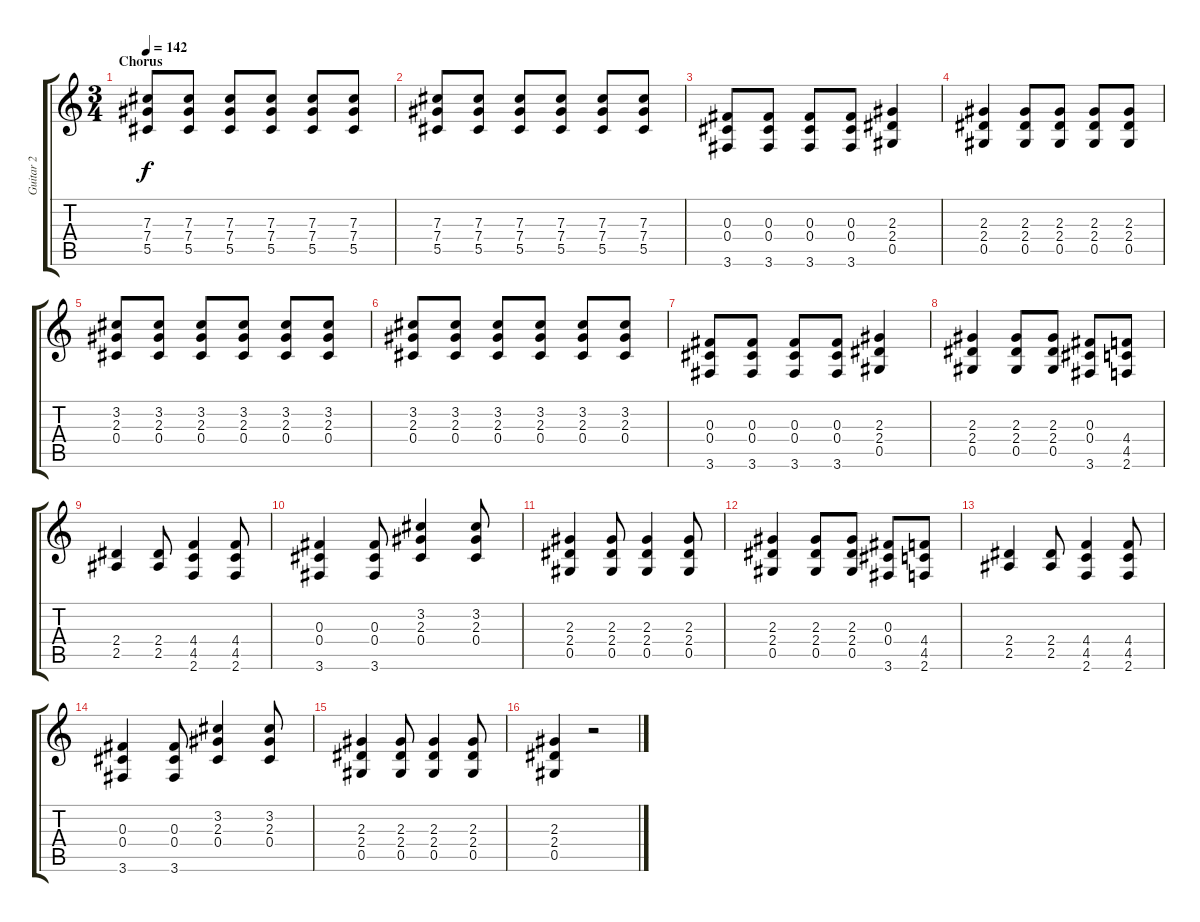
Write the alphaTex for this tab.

\track ("Guitar 2" "Guitar 2") {instrument distortionguitar}
\staff {score tabs}
\tuning (Eb4 Bb3 Gb3 Db3 Ab2 Eb2) {hide}
\ts (3 4)
\section ("" "Chorus")
\tempo 142
\clef g2
\ks c
(7.3 7.4 5.5).8{dy f} (7.3 7.4 5.5).8 (7.3 7.4 5.5).8 (7.3 7.4 5.5).8 (7.3 7.4 5.5).8 (7.3 7.4 5.5).8 |
(7.3 7.4 5.5).8 (7.3 7.4 5.5).8 (7.3 7.4 5.5).8 (7.3 7.4 5.5).8 (7.3 7.4 5.5).8 (7.3 7.4 5.5).8 |
(0.3 0.4 3.6).8 (0.3 0.4 3.6).8 (0.3 0.4 3.6).8 (0.3 0.4 3.6).8 (2.3 2.4 0.5).4 |
(2.3 2.4 0.5).4 (2.3 2.4 0.5).8 (2.3 2.4 0.5).8 (2.3 2.4 0.5).8 (2.3 2.4 0.5).8 |
(3.2 2.3 0.4).8 (3.2 2.3 0.4).8 (3.2 2.3 0.4).8 (3.2 2.3 0.4).8 (3.2 2.3 0.4).8 (3.2 2.3 0.4).8 |
(3.2 2.3 0.4).8 (3.2 2.3 0.4).8 (3.2 2.3 0.4).8 (3.2 2.3 0.4).8 (3.2 2.3 0.4).8 (3.2 2.3 0.4).8 |
(0.3 0.4 3.6).8 (0.3 0.4 3.6).8 (0.3 0.4 3.6).8 (0.3 0.4 3.6).8 (2.3 2.4 0.5).4 |
(2.3 2.4 0.5).4 (2.3 2.4 0.5).8 (2.3 2.4 0.5).8 (0.3 0.4 3.6).8 (4.4 4.5 2.6).8 |
(2.4 2.5).4 (2.4 2.5).8 (4.4 4.5 2.6).4 (4.4 4.5 2.6).8 |
(0.3 0.4 3.6).4 (0.3 0.4 3.6).8 (3.2 2.3 0.4).4 (3.2 2.3 0.4).8 |
(2.3 2.4 0.5).4 (2.3 2.4 0.5).8 (2.3 2.4 0.5).4 (2.3 2.4 0.5).8 |
(2.3 2.4 0.5).4 (2.3 2.4 0.5).8 (2.3 2.4 0.5).8 (0.3 0.4 3.6).8 (4.4 4.5 2.6).8 |
(2.4 2.5).4 (2.4 2.5).8 (4.4 4.5 2.6).4 (4.4 4.5 2.6).8 |
(0.3 0.4 3.6).4 (0.3 0.4 3.6).8 (3.2 2.3 0.4).4 (3.2 2.3 0.4).8 |
(2.3 2.4 0.5).4 (2.3 2.4 0.5).8 (2.3 2.4 0.5).4 (2.3 2.4 0.5).8 |
(2.3 2.4 0.5).4 r.2
